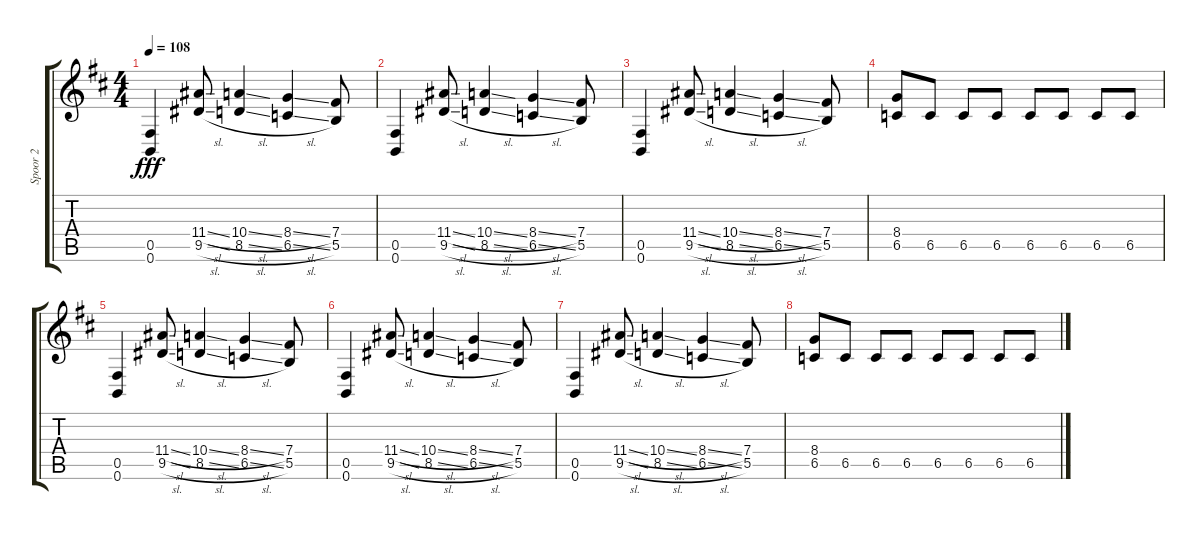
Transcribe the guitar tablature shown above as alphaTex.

\track ("Spoor 2" "Spoor 2") {instrument overdrivenguitar}
\staff {score tabs}
\tuning (Db4 Ab3 E3 B2 Gb2 B1) {hide}
\ts (4 4)
\tempo 108
\clef g2
\ks d
(0.5 0.6).4{dy fff} (11.4{sl} 9.5{sl}).8 (10.4{sl} 8.5{sl}).4 (8.4{sl} 6.5{sl}).4 (7.4 5.5).8 |
(0.5 0.6).4 (11.4{sl} 9.5{sl}).8 (10.4{sl} 8.5{sl}).4 (8.4{sl} 6.5{sl}).4 (7.4 5.5).8 |
(0.5 0.6).4 (11.4{sl} 9.5{sl}).8 (10.4{sl} 8.5{sl}).4 (8.4{sl} 6.5{sl}).4 (7.4 5.5).8 |
(8.4 6.5).8 6.5.8 6.5.8 6.5.8 6.5.8 6.5.8 6.5.8 6.5.8 |
(0.5 0.6).4 (11.4{sl} 9.5{sl}).8 (10.4{sl} 8.5{sl}).4 (8.4{sl} 6.5{sl}).4 (7.4 5.5).8 |
(0.5 0.6).4 (11.4{sl} 9.5{sl}).8 (10.4{sl} 8.5{sl}).4 (8.4{sl} 6.5{sl}).4 (7.4 5.5).8 |
(0.5 0.6).4 (11.4{sl} 9.5{sl}).8 (10.4{sl} 8.5{sl}).4 (8.4{sl} 6.5{sl}).4 (7.4 5.5).8 |
(8.4 6.5).8 6.5.8 6.5.8 6.5.8 6.5.8 6.5.8 6.5.8 6.5.8
